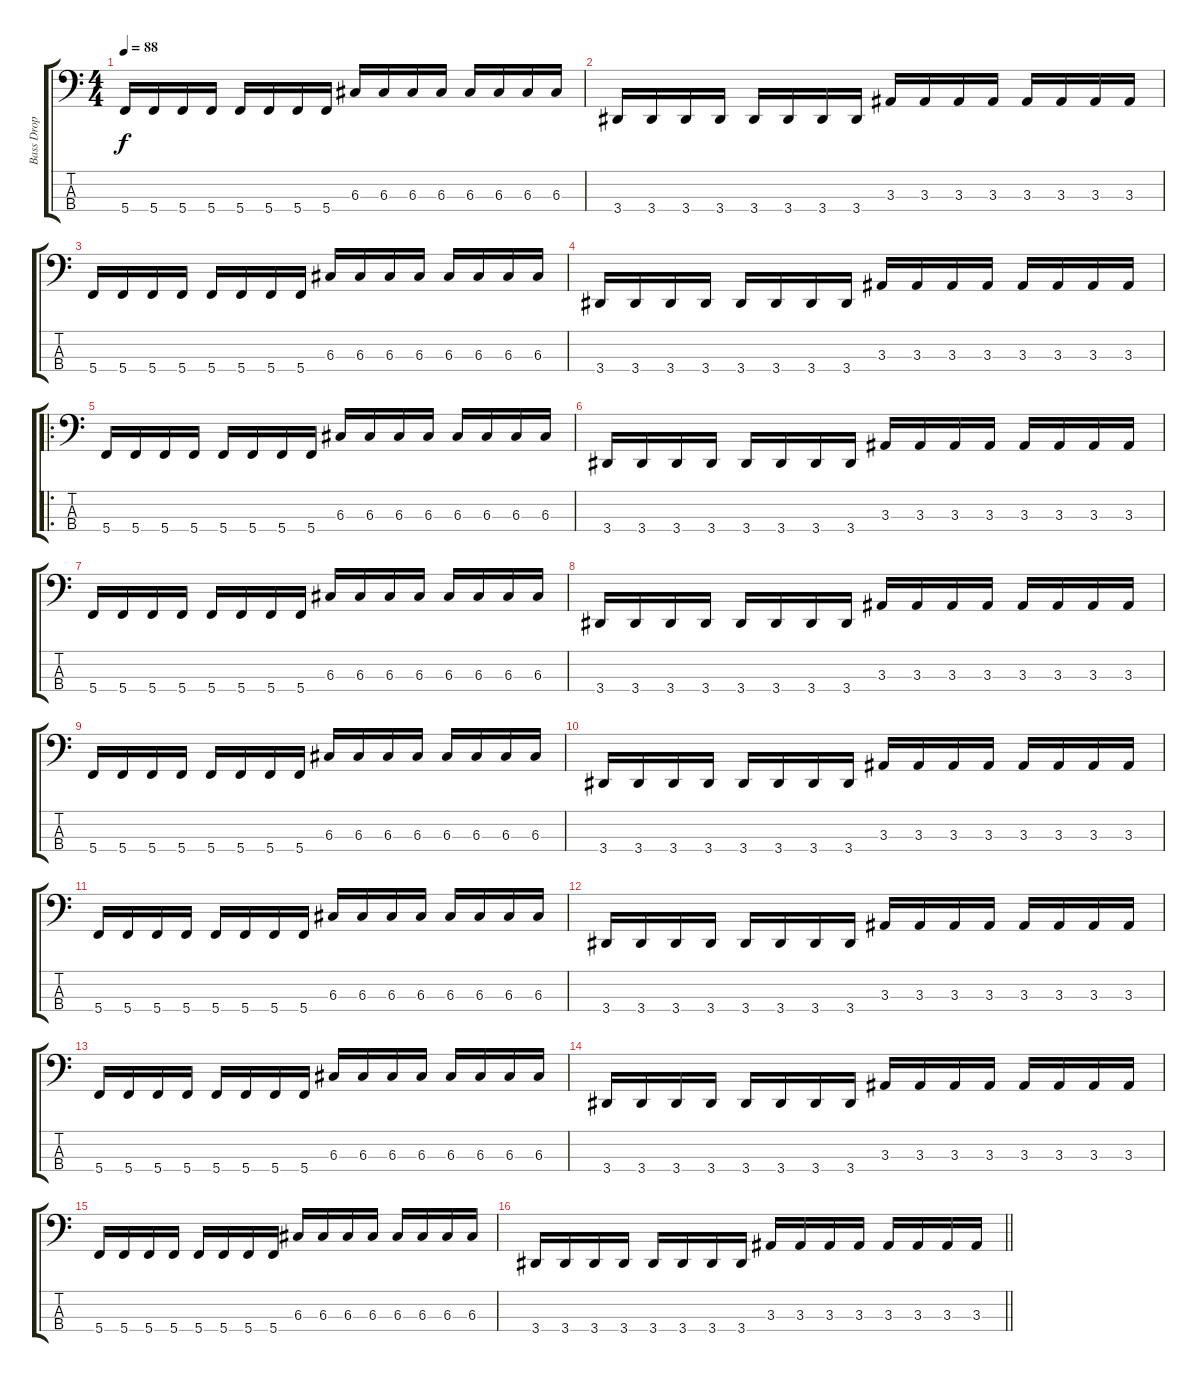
\track ("Bass Drop C" "Bass Drop ") {solo instrument electricbasspick}
\staff {score tabs}
\tuning (F2 C2 G1 C1) {hide}
\ts (4 4)
\tempo 88
\clef f4
\ks c
5.4.16{dy f} 5.4.16 5.4.16 5.4.16 5.4.16 5.4.16 5.4.16 5.4.16 6.3.16 6.3.16 6.3.16 6.3.16 6.3.16 6.3.16 6.3.16 6.3.16 |
3.4.16 3.4.16 3.4.16 3.4.16 3.4.16 3.4.16 3.4.16 3.4.16 3.3.16 3.3.16 3.3.16 3.3.16 3.3.16 3.3.16 3.3.16 3.3.16 |
5.4.16 5.4.16 5.4.16 5.4.16 5.4.16 5.4.16 5.4.16 5.4.16 6.3.16 6.3.16 6.3.16 6.3.16 6.3.16 6.3.16 6.3.16 6.3.16 |
3.4.16 3.4.16 3.4.16 3.4.16 3.4.16 3.4.16 3.4.16 3.4.16 3.3.16 3.3.16 3.3.16 3.3.16 3.3.16 3.3.16 3.3.16 3.3.16 |
\ro
5.4.16 5.4.16 5.4.16 5.4.16 5.4.16 5.4.16 5.4.16 5.4.16 6.3.16 6.3.16 6.3.16 6.3.16 6.3.16 6.3.16 6.3.16 6.3.16 |
3.4.16 3.4.16 3.4.16 3.4.16 3.4.16 3.4.16 3.4.16 3.4.16 3.3.16 3.3.16 3.3.16 3.3.16 3.3.16 3.3.16 3.3.16 3.3.16 |
5.4.16 5.4.16 5.4.16 5.4.16 5.4.16 5.4.16 5.4.16 5.4.16 6.3.16 6.3.16 6.3.16 6.3.16 6.3.16 6.3.16 6.3.16 6.3.16 |
3.4.16 3.4.16 3.4.16 3.4.16 3.4.16 3.4.16 3.4.16 3.4.16 3.3.16 3.3.16 3.3.16 3.3.16 3.3.16 3.3.16 3.3.16 3.3.16 |
5.4.16 5.4.16 5.4.16 5.4.16 5.4.16 5.4.16 5.4.16 5.4.16 6.3.16 6.3.16 6.3.16 6.3.16 6.3.16 6.3.16 6.3.16 6.3.16 |
3.4.16 3.4.16 3.4.16 3.4.16 3.4.16 3.4.16 3.4.16 3.4.16 3.3.16 3.3.16 3.3.16 3.3.16 3.3.16 3.3.16 3.3.16 3.3.16 |
5.4.16 5.4.16 5.4.16 5.4.16 5.4.16 5.4.16 5.4.16 5.4.16 6.3.16 6.3.16 6.3.16 6.3.16 6.3.16 6.3.16 6.3.16 6.3.16 |
3.4.16 3.4.16 3.4.16 3.4.16 3.4.16 3.4.16 3.4.16 3.4.16 3.3.16 3.3.16 3.3.16 3.3.16 3.3.16 3.3.16 3.3.16 3.3.16 |
5.4.16 5.4.16 5.4.16 5.4.16 5.4.16 5.4.16 5.4.16 5.4.16 6.3.16 6.3.16 6.3.16 6.3.16 6.3.16 6.3.16 6.3.16 6.3.16 |
3.4.16 3.4.16 3.4.16 3.4.16 3.4.16 3.4.16 3.4.16 3.4.16 3.3.16 3.3.16 3.3.16 3.3.16 3.3.16 3.3.16 3.3.16 3.3.16 |
5.4.16 5.4.16 5.4.16 5.4.16 5.4.16 5.4.16 5.4.16 5.4.16 6.3.16 6.3.16 6.3.16 6.3.16 6.3.16 6.3.16 6.3.16 6.3.16 |
\barLineRight lightlight
3.4.16 3.4.16 3.4.16 3.4.16 3.4.16 3.4.16 3.4.16 3.4.16 3.3.16 3.3.16 3.3.16 3.3.16 3.3.16 3.3.16 3.3.16 3.3.16
